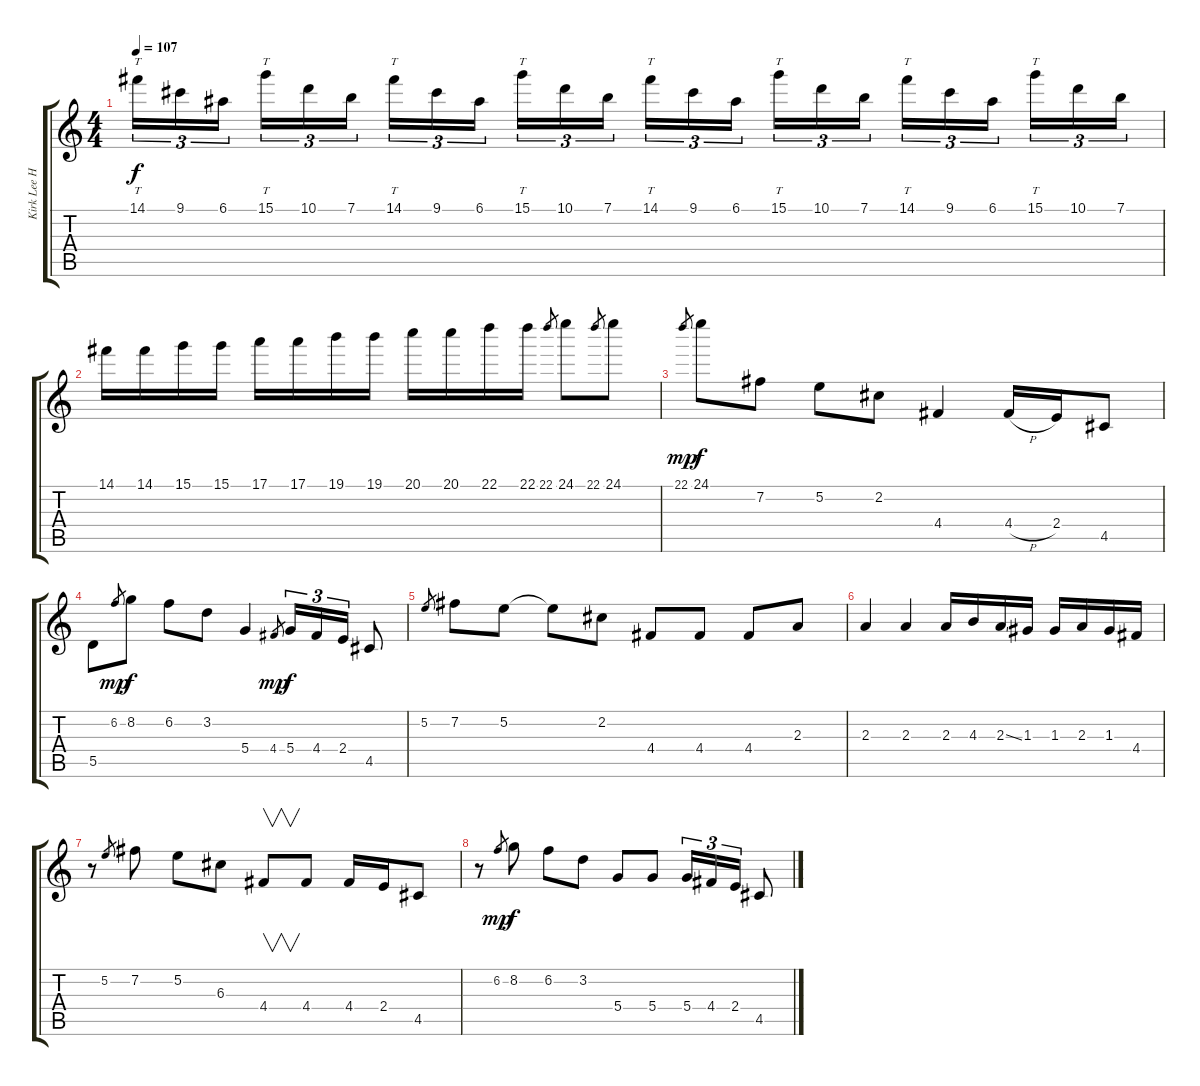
\track ("Kirk Lee Hammett" "Kirk Lee H") {instrument distortionguitar}
\staff {score tabs}
\tuning (E4 B3 G3 D3 A2 E2) {hide}
\ts (4 4)
\tempo 107
\clef g2
\ks c
14.1.16{tt tu (3 2) dy f} 9.1.16{tu (3 2)} 6.1.16{tu (3 2)} 15.1.16{tt tu (3 2)} 10.1.16{tu (3 2)} 7.1.16{tu (3 2)} 14.1.16{tt tu (3 2)} 9.1.16{tu (3 2)} 6.1.16{tu (3 2)} 15.1.16{tt tu (3 2)} 10.1.16{tu (3 2)} 7.1.16{tu (3 2)} 14.1.16{tt tu (3 2)} 9.1.16{tu (3 2)} 6.1.16{tu (3 2)} 15.1.16{tt tu (3 2)} 10.1.16{tu (3 2)} 7.1.16{tu (3 2)} 14.1.16{tt tu (3 2)} 9.1.16{tu (3 2)} 6.1.16{tu (3 2)} 15.1.16{tt tu (3 2)} 10.1.16{tu (3 2)} 7.1.16{tu (3 2)} |
14.1.16 14.1.16 15.1.16 15.1.16 17.1.16 17.1.16 19.1.16 19.1.16 20.1.16 20.1.16 22.1.16 22.1.16 22.1.8{gr} 24.1.8 22.1.8{gr} 24.1.8 |
22.1.8{gr dy mp} 24.1.8{dy f} 7.2.8 5.2.8 2.2.8 4.4.4 4.4{h}.16 2.4.16 4.5.8 |
5.5.8 6.2.8{gr dy mp} 8.2.8{dy f} 6.2.8 3.2.8 5.4.4 4.4.8{gr dy mp} 5.4.16{tu (3 2) dy f} 4.4.16{tu (3 2)} 2.4.16{tu (3 2)} 4.5.8 |
5.2.8{gr} 7.2.8 5.2.8 5.2{t}.8 2.2.8 4.4.8 4.4.8 4.4.8 2.3.8 |
2.3.4 2.3.4 2.3.16 4.3.16 2.3{ss}.16 1.3.16 1.3.16 2.3.16 1.3.16 4.4.16 |
r.8 5.2.8{gr} 7.2.8 5.2.8 6.3.8 4.4.8{v} 4.4.8 4.4.16 2.4.16 4.5.8 |
r.8 6.2.8{gr dy mp} 8.2.8{dy f} 6.2.8 3.2.8 5.4.8 5.4.8 5.4.16{tu (3 2)} 4.4.16{tu (3 2)} 2.4.16{tu (3 2)} 4.5.8
